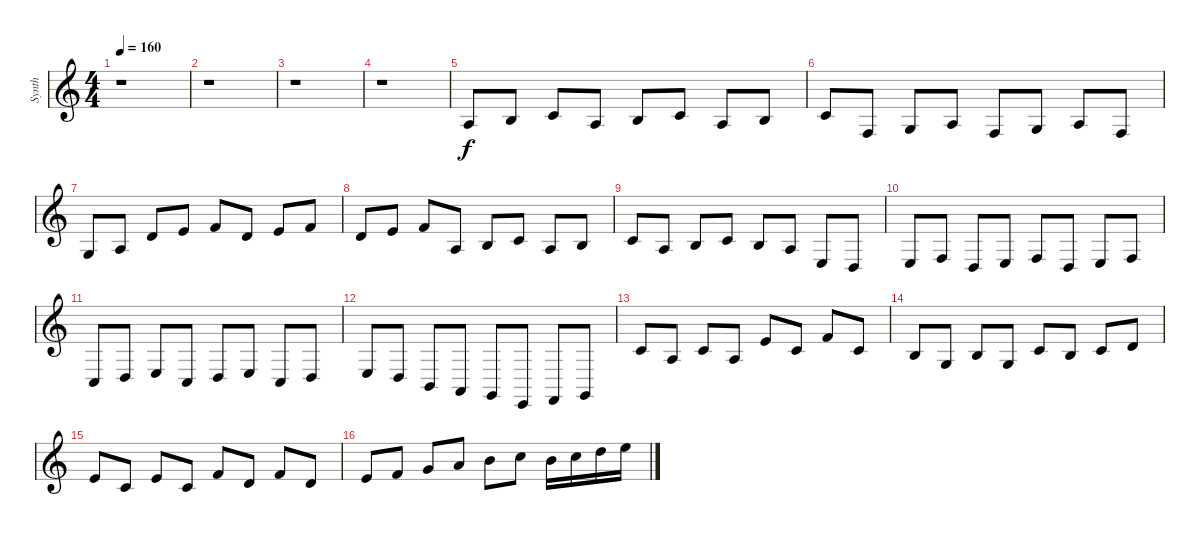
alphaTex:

\track ("Synth" "Synth") {instrument stringensemble1}
\staff {score}
\tuning (E4 B3 G3 D3 A2 E2) {hide}
\ts (4 4)
\tempo 160
\clef g2
\ks c
r.1{dy f} |
r.1 |
r.1 |
r.1 |
2.3.8 0.2.8 1.2.8 2.3.8 0.2.8 1.2.8 2.3.8 0.2.8 |
1.2.8 3.4.8 0.3.8 2.3.8 3.4.8 0.3.8 2.3.8 3.4.8 |
0.3.8 2.3.8 7.3.8 5.2.8 6.2.8 7.3.8 5.2.8 6.2.8 |
7.3.8 5.2.8 6.2.8 12.5.8 9.4.8 10.4.8 12.5.8 9.4.8 |
10.4.8 12.5.8 9.4.8 10.4.8 9.4.8 7.4.8 7.5.8 5.5.8 |
2.4.8 3.4.8 5.5.8 2.4.8 3.4.8 5.5.8 2.4.8 3.4.8 |
3.5.8 0.4.8 2.4.8 3.5.8 0.4.8 2.4.8 3.5.8 0.4.8 |
2.4.8 0.4.8 2.5.8 0.5.8 3.6.8 0.6.8 1.6.8 3.6.8 |
1.2.8 2.3.8 1.2.8 2.3.8 0.1.8 1.2.8 1.1.8 1.2.8 |
0.2.8 0.3.8 0.2.8 0.3.8 1.2.8 0.2.8 1.2.8 3.2.8 |
0.1.8 1.2.8 0.1.8 1.2.8 1.1.8 3.2.8 1.1.8 3.2.8 |
5.2.8 6.2.8 8.2.8 10.2.8 12.2.8 13.2.8 12.2.16 13.2.16 15.2.16 17.2.16
